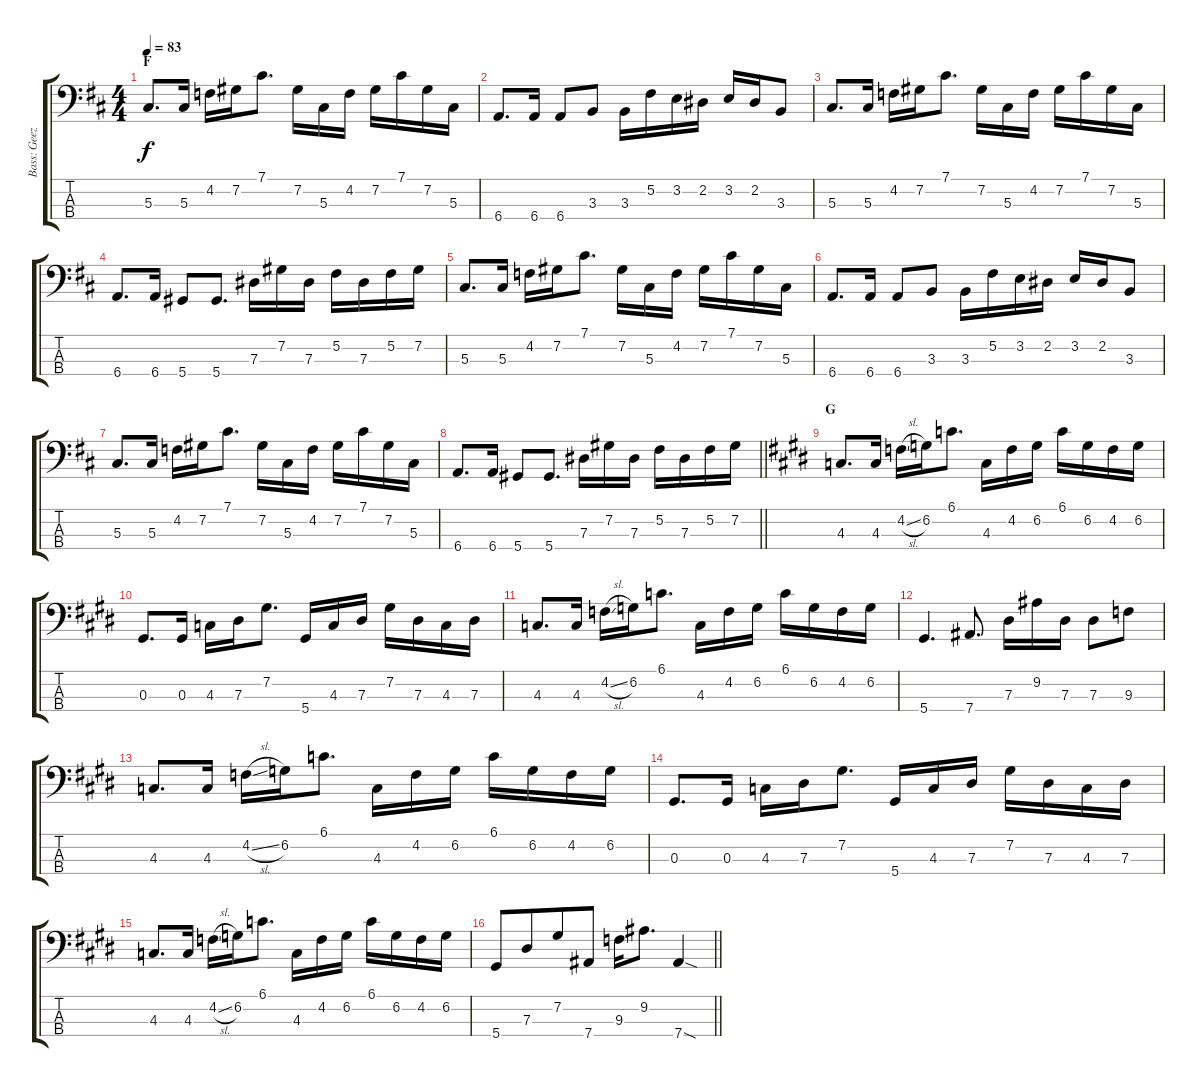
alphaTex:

\track ("Bass: Geezer" "Bass: Geez") {instrument electricbassfinger}
\staff {score tabs}
\tuning (Gb2 Db2 Ab1 Eb1) {hide}
\ts (4 4)
\section ("" "F")
\tempo 83
\clef f4
\ks d
5.3.8{d dy f} 5.3.16 4.2.16 7.2.16 7.1.8{d} 7.2.16 5.3.16 4.2.16 7.2.16 7.1.16 7.2.16 5.3.16 |
6.4.8{d} 6.4.16 6.4.8 3.3.8 3.3.16 5.2.16 3.2.16 2.2.16 3.2.16 2.2.16 3.3.8 |
5.3.8{d} 5.3.16 4.2.16 7.2.16 7.1.8{d} 7.2.16 5.3.16 4.2.16 7.2.16 7.1.16 7.2.16 5.3.16 |
6.4.8{d} 6.4.16 5.4.8 5.4.8{d} 7.3.16 7.2.16 7.3.16 5.2.16 7.3.16 5.2.16 7.2.16 |
5.3.8{d} 5.3.16 4.2.16 7.2.16 7.1.8{d} 7.2.16 5.3.16 4.2.16 7.2.16 7.1.16 7.2.16 5.3.16 |
6.4.8{d} 6.4.16 6.4.8 3.3.8 3.3.16 5.2.16 3.2.16 2.2.16 3.2.16 2.2.16 3.3.8 |
5.3.8{d} 5.3.16 4.2.16 7.2.16 7.1.8{d} 7.2.16 5.3.16 4.2.16 7.2.16 7.1.16 7.2.16 5.3.16 |
\barLineRight lightlight
6.4.8{d} 6.4.16 5.4.8 5.4.8{d} 7.3.16 7.2.16 7.3.16 5.2.16 7.3.16 5.2.16 7.2.16 |
\section ("" "G")
\ks e
4.3.8{d} 4.3.16 4.2{sl}.16 6.2.16 6.1.8{d} 4.3.16 4.2.16 6.2.16 6.1.16 6.2.16 4.2.16 6.2.16 |
0.3.8{d} 0.3.16 4.3.16 7.3.16 7.2.8{d} 5.4.16 4.3.16 7.3.16 7.2.16 7.3.16 4.3.16 7.3.16 |
4.3.8{d} 4.3.16 4.2{sl}.16 6.2.16 6.1.8{d} 4.3.16 4.2.16 6.2.16 6.1.16 6.2.16 4.2.16 6.2.16 |
5.4.4{d} 7.4.8{d} 7.3.16 9.2.16 7.3.16 7.3.8 9.3.8 |
4.3.8{d} 4.3.16 4.2{sl}.16 6.2.16 6.1.8{d} 4.3.16 4.2.16 6.2.16 6.1.16 6.2.16 4.2.16 6.2.16 |
0.3.8{d} 0.3.16 4.3.16 7.3.16 7.2.8{d} 5.4.16 4.3.16 7.3.16 7.2.16 7.3.16 4.3.16 7.3.16 |
4.3.8{d} 4.3.16 4.2{sl}.16 6.2.16 6.1.8{d} 4.3.16 4.2.16 6.2.16 6.1.16 6.2.16 4.2.16 6.2.16 |
\barLineRight lightlight
5.4.8 7.3.8{beam merge} 7.2.8 7.4.8 9.3.16 9.2.8{d} 7.4{sod}.4
